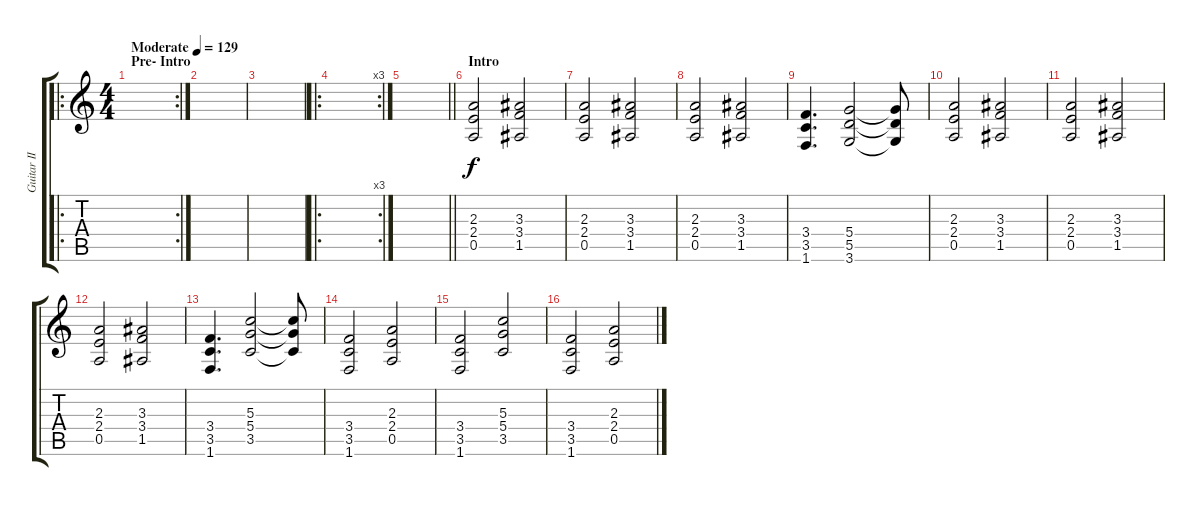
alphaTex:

\track ("Guitar II" "Guitar II") {instrument distortionguitar}
\staff {score tabs}
\tuning (E4 B3 G3 D3 A2 E2) {hide}
\ro
\rc 2
\ts (4 4)
\section ("" "Pre- Intro")
\tempo (129 "Moderate")
\clef g2
\ks c
|
|
|
\ro
\rc 3
|
\barLineRight lightlight
|
\section ("" "Intro")
(2.3 2.4 0.5).2 (3.3 3.4 1.5).2 |
(2.3 2.4 0.5).2 (3.3 3.4 1.5).2 |
(2.3 2.4 0.5).2 (3.3 3.4 1.5).2 |
(3.4 3.5 1.6).4{d} (5.4 5.5 3.6).2 (5.4{t} 5.5{t} 3.6{t}).8 |
(2.3 2.4 0.5).2 (3.3 3.4 1.5).2 |
(2.3 2.4 0.5).2 (3.3 3.4 1.5).2 |
(2.3 2.4 0.5).2 (3.3 3.4 1.5).2 |
(3.4 3.5 1.6).4{d} (5.3 5.4 3.5).2 (5.3{t} 5.4{t} 3.5{t}).8 |
(3.4 3.5 1.6).2 (2.3 2.4 0.5).2 |
(3.4 3.5 1.6).2 (5.3 5.4 3.5).2 |
(3.4 3.5 1.6).2 (2.3 2.4 0.5).2
